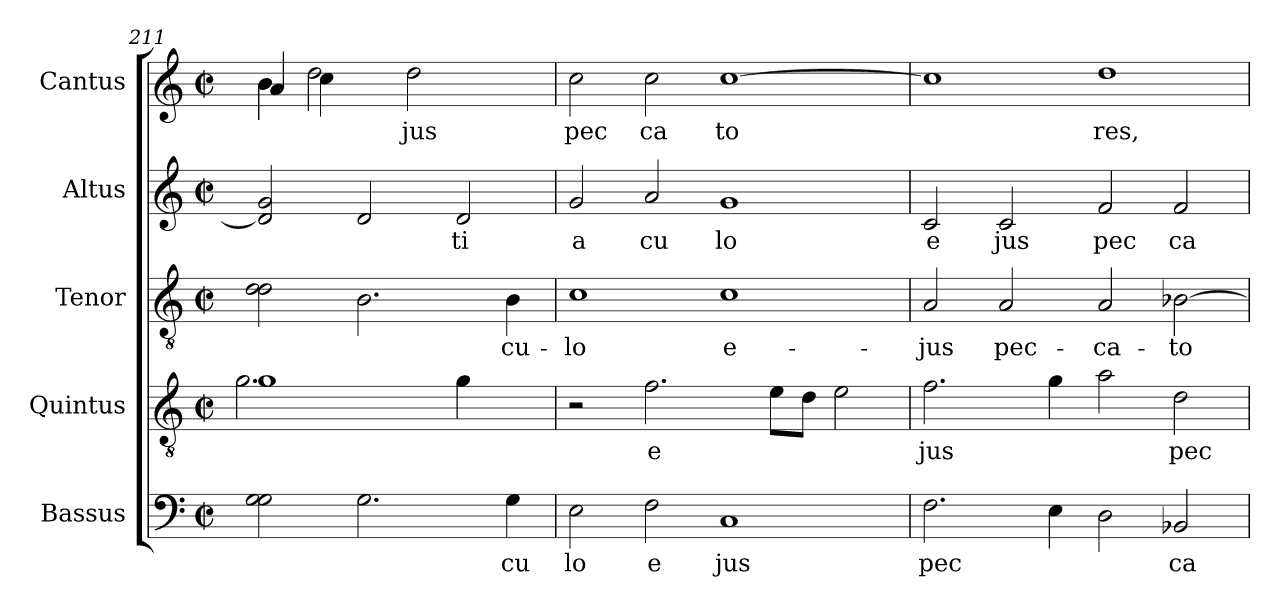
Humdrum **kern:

**kern	**text	**kern	**text	**kern	**text	**kern	**text	**kern	**text
*part5	*part5	*part4	*part4	*part3	*part3	*part2	*part2	*part1	*part1
*staff5	*staff5	*staff4	*staff4	*staff3	*staff3	*staff2	*staff2	*staff1	*staff1
*I"Bassus	*	*I"Quintus	*	*I"Tenor	*	*I"Altus	*	*I"Cantus	*
*I'Bassus	*	*I'Quintus	*	*I'Tenor	*	*I'Altus	*	*I'Cantus	*
*clefF4	*	*clefGv2	*	*clefGv2	*	*clefG2	*	*clefG2	*
*k[]	*	*k[]	*	*k[]	*	*k[]	*	*k[]	*
*C:	*	*C:	*	*C:	*	*C:	*	*C:	*
*M2/2	*	*M2/2	*	*M2/2	*	*M2/2	*	*M2/2	*
*met(c|)	*	*met(c|)	*	*met(c|)	*	*met(c|)	*	*met(c|)	*
=211	=211	=211	=211	=211	=211	=211	=211	=211	=211
*	*	*^	*	*	*	*	*	*^	*
*	*	*	*	*	*	*	*	*	*	*^	*
!	!	!	!	!	!	!	!	!	!	!	!	!LO:LY:b:cj
2G\ 2G\	.	1g	2.g\	.	2d\ 2d\	.	2d/] 2g/	.	4b\	4a/	4b\	.
!	!	!	!	!	!	!	!	!	!	!	!	!LO:LY:b:cj
.	.	.	.	.	.	.	.	.	2dd\	4cc\	4ryy	.
2.G\	.	.	.	.	2.B\	.	2d/	.	.	4ryy	1ryy	.
!	!	!	!	!	!	!	!	!	!	!	!	!LO:LY:b:cj
.	.	.	4ryy	.	.	.	.	.	2dd\	2.ryy	.	jus
!	!	!	!	!LO:LY:b:cj	!	!	!	!LO:LY:b:cj	!	!	!	!
.	.	4g\	2ryy	.	.	.	2d/	ti	.	.	.	.
!	!LO:LY:b:cj	!	!	!	!	!LO:LY:b:cj	!	!	!	!	!	!
4G\	cu	4ryy	.	.	4B\	cu-	.	.	4ryy	.	.	.
*	*	*v	*v	*	*	*	*	*	*v	*v	*v	*
=212	=212	=212	=212	=212	=212	=212	=212	=212	=212
!	!LO:LY:b:cj	!	!	!	!LO:LY:b:cj	!	!LO:LY:b:cj	!	!LO:LY:b:cj
2E\	lo	2r	.	1c	-lo	2g/	a	2cc\	pec
!	!LO:LY:b:cj	!	!LO:LY:b:cj	!	!	!	!LO:LY:b:cj	!	!LO:LY:b:cj
2F\	e	2.f\	e	.	.	2a/	cu	2cc\	ca
!	!LO:LY:b:cj	!	!	!	!LO:LY:b:cj	!	!LO:LY:b:cj	!	!LO:LY:b:cj
1C	jus	.	.	1c	e-	1g	lo	[>1cc	to
!	!	!	!LO:LY:b:cj	!	!	!	!	!	!
.	.	8e\L	.	.	.	.	.	.	.
!	!	!	!LO:LY:b:cj	!	!	!	!	!	!
.	.	8d\J	.	.	.	.	.	.	.
!	!	!	!LO:LY:b:cj	!	!	!	!	!	!
.	.	2e\	.	.	.	.	.	.	.
=213	=213	=213	=213	=213	=213	=213	=213	=213	=213
!	!LO:LY:b:cj	!	!LO:LY:b:cj	!	!LO:LY:b:cj	!	!LO:LY:b:cj	!	!LO:LY:b:cj
2.F\	pec	2.f\	jus	2A/	-jus	2c/	e	1cc]	.
!	!	!	!	!	!LO:LY:b:cj	!	!LO:LY:b:cj	!	!
.	.	.	.	2A/	pec-	2c/	jus	.	.
!	!LO:LY:b:cj	!	!LO:LY:b:cj	!	!	!	!	!	!
4E\	.	4g\	.	.	.	.	.	.	.
!	!LO:LY:b:cj	!	!LO:LY:b:cj	!	!LO:LY:b:cj	!	!LO:LY:b:cj	!	!LO:LY:b:cj
2D\	.	2a\	.	2A/	-ca-	2f/	pec	1dd	res,
!	!LO:LY:b:cj	!	!LO:LY:b:cj	!	!LO:LY:b:cj	!	!LO:LY:b:cj	!	!
2BB-X/	ca	2d\	pec	[>2B-X\	-to-	2f/	ca	.	.
=	=	=	=	=	=	=	=	=	=
*-	*-	*-	*-	*-	*-	*-	*-	*-	*-
